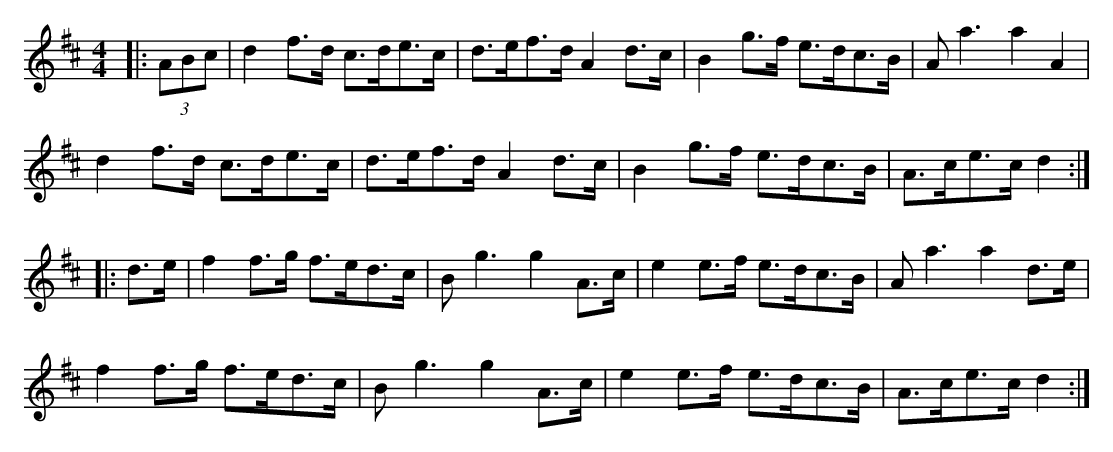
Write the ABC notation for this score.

X:1
M:4/4
K:D
|:(3ABc|d2f>d c>de>c|d>ef>d A2d>c|B2g>f e>dc>B|A a3 a2 A2|
d2f>d c>de>c|d>ef>d A2d>c|B2g>f e>dc>B|A>ce>c d2:|
|:d>e |f2f>g f>ed>c |Bg3 g2 A>c|e2e>f e>dc>B|A a3 a2 d>e|
f2f>g f>ed>c |Bg3 g2 A>c|e2e>f e>dc>B| A>ce>c d2:|
